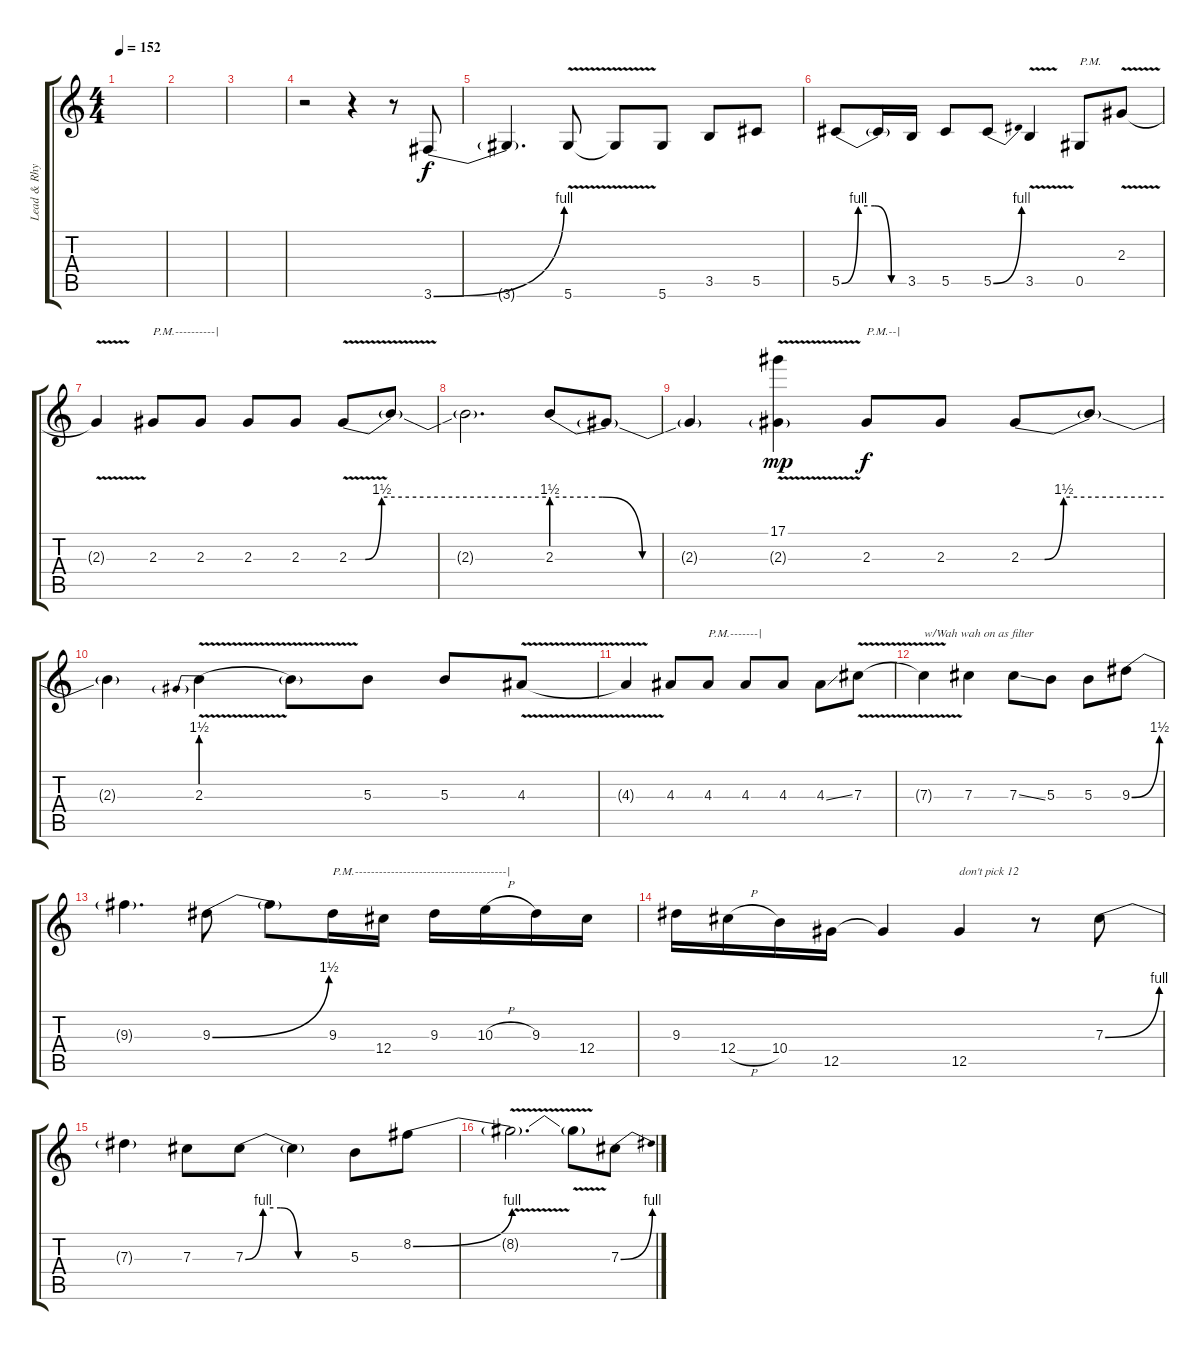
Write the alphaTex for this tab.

\track ("Lead & Rhythm Guitar - Slash" "Lead & Rhy") {instrument distortionguitar}
\staff {score tabs}
\tuning (Eb4 Bb3 Gb3 Db3 Ab2 Eb2) {hide}
\ts (4 4)
\tempo 152
\clef g2
\ks c
|
|
|
r.2 r.4 r.8 3.6{be (bend 0 0 60 4)}.8 |
3.6{t}.4{d} 5.6{v}.8 5.6{v t}.8 5.6.8 3.5.8 5.5.8 |
5.5{be (custom 0 0 15 4 30 4 45 0 60 0)}.8 5.5{t}.16 3.5.16 5.5.8 5.5{be (bend 0 0 60 4)}.8 3.5{v}.4 0.5.8{txt "P.M."} 2.3{v}.8 |
2.3{t}.4 2.3.8{txt "P.M.----------|"} 2.3.8 2.3.8 2.3.8 2.3{be (custom 0 0 5 0 10 6 60 6) v}.8 2.3{t}.8 |
2.3{t}.2{d} 2.3{be (custom 0 6 14 6 25 0 60 0)}.8 2.3{t}.8 |
2.3{t}.4 (17.1{v} 2.3{v g}).4{dy mp} 2.3.8{txt "P.M.--|" dy f} 2.3.8 2.3{be (custom 0 0 10 0 18 6 60 6)}.8 2.3{t}.8 |
2.3{t}.4 2.3{be (prebend 0 6 60 6) v}.4 2.3{t}.8 5.3.8 5.3.8 4.3{v}.8 |
4.3{v t}.4 4.3.8 4.3.8{txt "P.M.-------|"} 4.3.8 4.3.8 4.3{ss}.8 7.3{v}.8 |
7.3{t}.4{txt "w/Wah wah on as filter"} 7.3.4 7.3{ss}.8 5.3.8 5.3.8 9.3{be (bend 0 0 60 6)}.8 |
9.3{t}.4{d} 9.3{be (bend 0 0 60 6)}.8 9.3{t}.8 9.3.16{txt "P.M.--------------------------------------|"} 12.4.16 9.3.16 10.3{h}.16 9.3.16 12.4.16 |
9.3.16 12.4{h}.16 10.4.16 12.5.16 12.5{t}.4 12.5.4{txt "don't pick 12"} r.8 7.3{be (bend 0 0 60 4)}.8 |
7.3{t}.4 7.3.8 7.3{be (custom 0 0 10 4 20 4 30 0 60 0)}.8 7.3{t}.4 5.3.8 8.2{be (bend 0 0 60 4)}.8 |
8.2{v t}.2{d} 8.2{t}.8 7.3{be (bend 0 0 60 4)}.8
